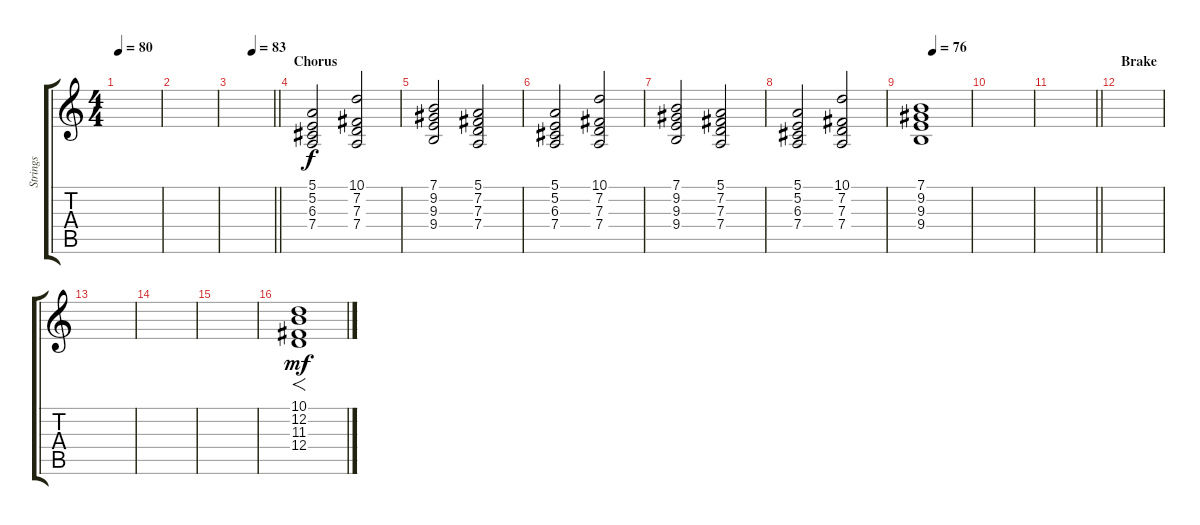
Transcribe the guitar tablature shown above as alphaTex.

\track ("Strings" "Strings") {instrument stringensemble2}
\staff {score tabs}
\tuning (E4 B3 G3 D3 A2 E2) {hide}
\ts (4 4)
\tempo 80
\clef g2
\ks c
|
|
\tempo (83 0.5)
\barLineRight lightlight
|
\section ("" "Chorus")
(5.1 5.2 6.3 7.4).2{volume 11} (10.1 7.2 7.3 7.4).2 |
(7.1 9.2 9.3 9.4).2 (5.1 7.2 7.3 7.4).2 |
(5.1 5.2 6.3 7.4).2 (10.1 7.2 7.3 7.4).2 |
(7.1 9.2 9.3 9.4).2 (5.1 7.2 7.3 7.4).2 |
(5.1 5.2 6.3 7.4).2 (10.1 7.2 7.3 7.4).2 |
\tempo (76 0.25)
(7.1 9.2 9.3 9.4).1{volume 0} |
|
\barLineRight lightlight
|
\section ("" "Brake")
|
|
|
|
(10.1 12.2 11.3 12.4).1{f dy mf volume 12}
